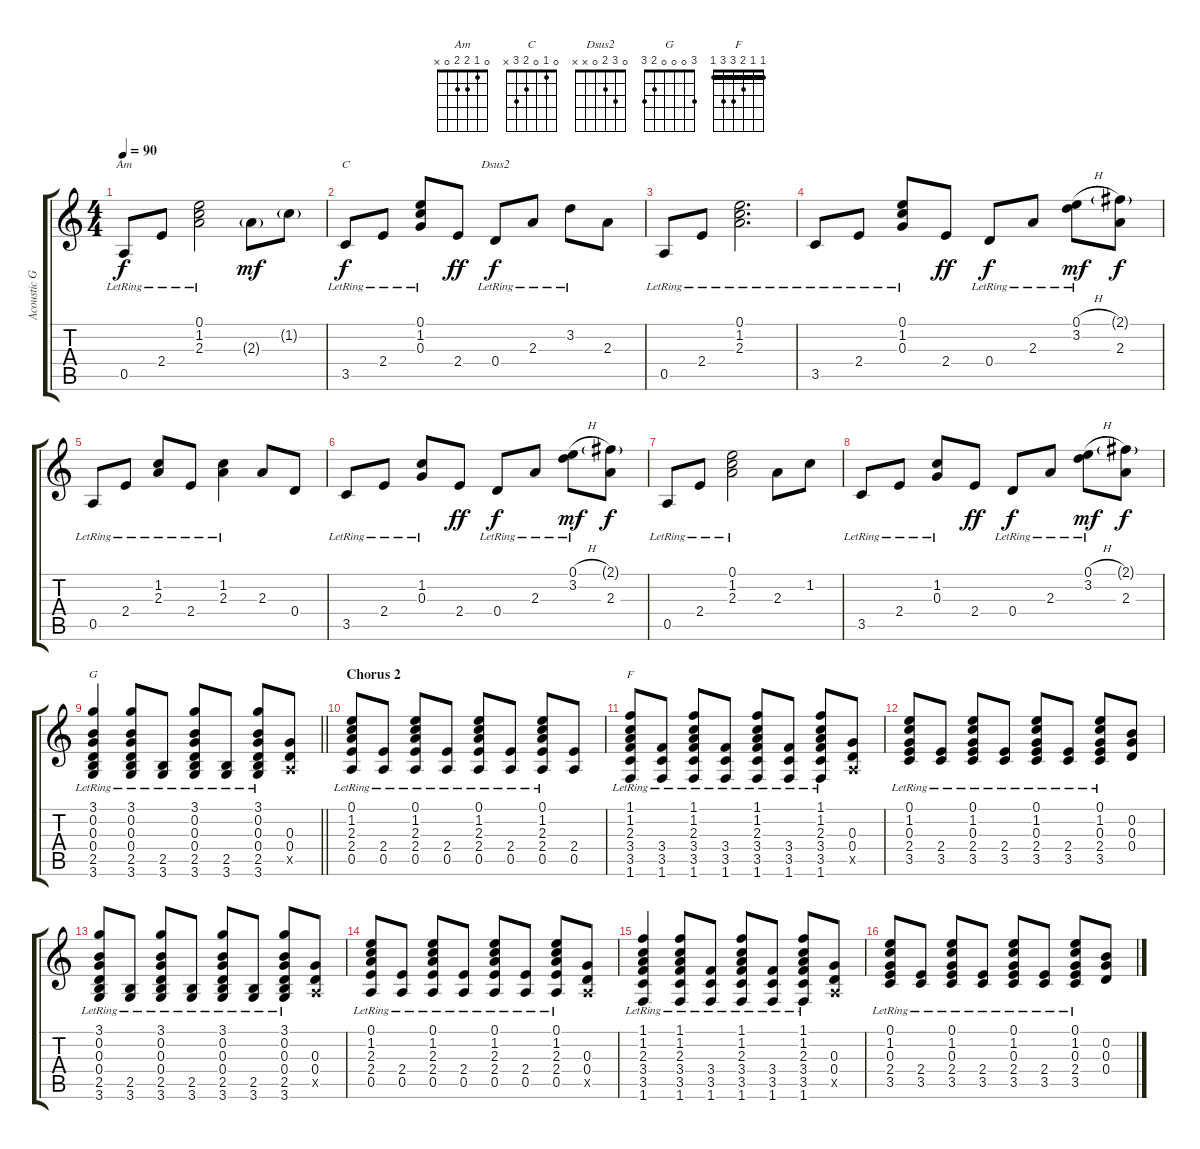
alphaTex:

\track ("Acoustic Guitar 1" "Acoustic G") {instrument acousticguitarsteel}
\staff {score tabs}
\tuning (E4 B3 G3 D3 A2 E2) {hide}
\chord ("Am" 0 1 2 2 0 x)
\chord ("C" 0 1 0 2 3 x)
\chord ("Dsus2" 0 3 2 0 x x)
\chord ("G" 3 0 0 0 2 3)
\chord ("F" 1 1 2 3 3 1) {barre 1}
\ts (4 4)
\tempo 90
\clef g2
\ks c
0.5{lr}.8{ch "Am" dy f} 2.4{lr}.8 (0.1{lr} 1.2{lr} 2.3{lr}).2 2.3{g}.8{dy mf} 1.2{g}.8 |
3.5{lr}.8{ch "C" dy f} 2.4{lr}.8 (0.1{lr} 1.2{lr} 0.3{lr}).8 2.4.8{dy ff} 0.4{lr}.8{ch "Dsus2" dy f} 2.3{lr}.8 3.2{lr}.8 2.3.8 |
0.5{lr}.8 2.4{lr}.8 (0.1{lr} 1.2{lr} 2.3{lr}).2{d} |
3.5{lr}.8 2.4{lr}.8 (0.1{lr} 1.2{lr} 0.3{lr}).8 2.4.8{dy ff} 0.4{lr}.8{dy f} 2.3{lr}.8 (0.1{h} 3.2{lr}).8{dy mf} (2.1{g} 2.3).8{dy f} |
0.5{lr}.8 2.4{lr}.8 (1.2{lr} 2.3{lr}).8 2.4{lr}.8 (1.2{lr} 2.3{lr}).4 2.3.8 0.4.8 |
3.5{lr}.8 2.4{lr}.8 (1.2{lr} 0.3{lr}).8 2.4.8{dy ff} 0.4{lr}.8{dy f} 2.3{lr}.8 (0.1{h} 3.2{lr}).8{dy mf} (2.1{g} 2.3).8{dy f} |
0.5{lr}.8 2.4{lr}.8 (0.1{lr} 1.2{lr} 2.3{lr}).2 2.3.8 1.2.8 |
3.5{lr}.8 2.4{lr}.8 (1.2{lr} 0.3{lr}).8 2.4.8{dy ff} 0.4{lr}.8{dy f} 2.3{lr}.8 (0.1{h} 3.2{lr}).8{dy mf} (2.1{g} 2.3).8{dy f} |
\barLineRight lightlight
(3.1{lr} 0.2{lr} 0.3{lr} 0.4{lr} 2.5{lr} 3.6{lr}).4{ch "G"} (3.1{lr} 0.2{lr} 0.3{lr} 0.4{lr} 2.5{lr} 3.6{lr}).8 (2.5{lr} 3.6{lr}).8 (3.1{lr} 0.2{lr} 0.3{lr} 0.4{lr} 2.5{lr} 3.6{lr}).8 (2.5{lr} 3.6{lr}).8 (3.1{lr} 0.2{lr} 0.3{lr} 0.4{lr} 2.5{lr} 3.6{lr}).8 (0.3 0.4 0.5{x}).8 |
\section ("" "Chorus 2")
(0.1{lr} 1.2{lr} 2.3{lr} 2.4{lr} 0.5{lr}).8 (2.4{lr} 0.5{lr}).8 (0.1{lr} 1.2{lr} 2.3{lr} 2.4{lr} 0.5{lr}).8 (2.4{lr} 0.5{lr}).8 (0.1{lr} 1.2{lr} 2.3{lr} 2.4{lr} 0.5{lr}).8 (2.4{lr} 0.5{lr}).8 (0.1{lr} 1.2{lr} 2.3{lr} 2.4{lr} 0.5{lr}).8 (2.4 0.5).8 |
(1.1{lr} 1.2{lr} 2.3{lr} 3.4{lr} 3.5{lr} 1.6{lr}).8{ch "F"} (3.4{lr} 3.5{lr} 1.6{lr}).8 (1.1{lr} 1.2{lr} 2.3{lr} 3.4{lr} 3.5{lr} 1.6{lr}).8 (3.4{lr} 3.5{lr} 1.6{lr}).8 (1.1{lr} 1.2{lr} 2.3{lr} 3.4{lr} 3.5{lr} 1.6{lr}).8 (3.4{lr} 3.5{lr} 1.6{lr}).8 (1.1{lr} 1.2{lr} 2.3{lr} 3.4{lr} 3.5{lr} 1.6{lr}).8 (0.3 0.4 0.5{x}).8 |
(0.1{lr} 1.2{lr} 0.3{lr} 2.4{lr} 3.5{lr}).8 (2.4{lr} 3.5{lr}).8 (0.1{lr} 1.2{lr} 0.3{lr} 2.4{lr} 3.5{lr}).8 (2.4{lr} 3.5{lr}).8 (0.1{lr} 1.2{lr} 0.3{lr} 2.4{lr} 3.5{lr}).8 (2.4{lr} 3.5{lr}).8 (0.1{lr} 1.2{lr} 0.3{lr} 2.4{lr} 3.5{lr}).8 (0.2 0.3 0.4).8 |
(3.1{lr} 0.2{lr} 0.3{lr} 0.4{lr} 2.5{lr} 3.6{lr}).8 (2.5{lr} 3.6{lr}).8 (3.1{lr} 0.2{lr} 0.3{lr} 0.4{lr} 2.5{lr} 3.6{lr}).8 (2.5{lr} 3.6{lr}).8 (3.1{lr} 0.2{lr} 0.3{lr} 0.4{lr} 2.5{lr} 3.6{lr}).8 (2.5{lr} 3.6{lr}).8 (3.1{lr} 0.2{lr} 0.3{lr} 0.4{lr} 2.5{lr} 3.6{lr}).8 (0.3 0.4 0.5{x}).8 |
(0.1{lr} 1.2{lr} 2.3{lr} 2.4{lr} 0.5{lr}).8 (2.4{lr} 0.5{lr}).8 (0.1{lr} 1.2{lr} 2.3{lr} 2.4{lr} 0.5{lr}).8 (2.4{lr} 0.5{lr}).8 (0.1{lr} 1.2{lr} 2.3{lr} 2.4{lr} 0.5{lr}).8 (2.4{lr} 0.5{lr}).8 (0.1{lr} 1.2{lr} 2.3{lr} 2.4{lr} 0.5{lr}).8 (0.3 0.4 0.5{x}).8 |
(1.1{lr} 1.2{lr} 2.3{lr} 3.4{lr} 3.5{lr} 1.6{lr}).4 (1.1{lr} 1.2{lr} 2.3{lr} 3.4{lr} 3.5{lr} 1.6{lr}).8 (3.4{lr} 3.5{lr} 1.6{lr}).8 (1.1{lr} 1.2{lr} 2.3{lr} 3.4{lr} 3.5{lr} 1.6{lr}).8 (3.4{lr} 3.5{lr} 1.6{lr}).8 (1.1{lr} 1.2{lr} 2.3{lr} 3.4{lr} 3.5{lr} 1.6{lr}).8 (0.3 0.4 0.5{x}).8 |
(0.1{lr} 1.2{lr} 0.3{lr} 2.4{lr} 3.5{lr}).8 (2.4{lr} 3.5{lr}).8 (0.1{lr} 1.2{lr} 0.3{lr} 2.4{lr} 3.5{lr}).8 (2.4{lr} 3.5{lr}).8 (0.1{lr} 1.2{lr} 0.3{lr} 2.4{lr} 3.5{lr}).8 (2.4{lr} 3.5{lr}).8 (0.1{lr} 1.2{lr} 0.3{lr} 2.4{lr} 3.5{lr}).8 (0.2 0.3 0.4).8
